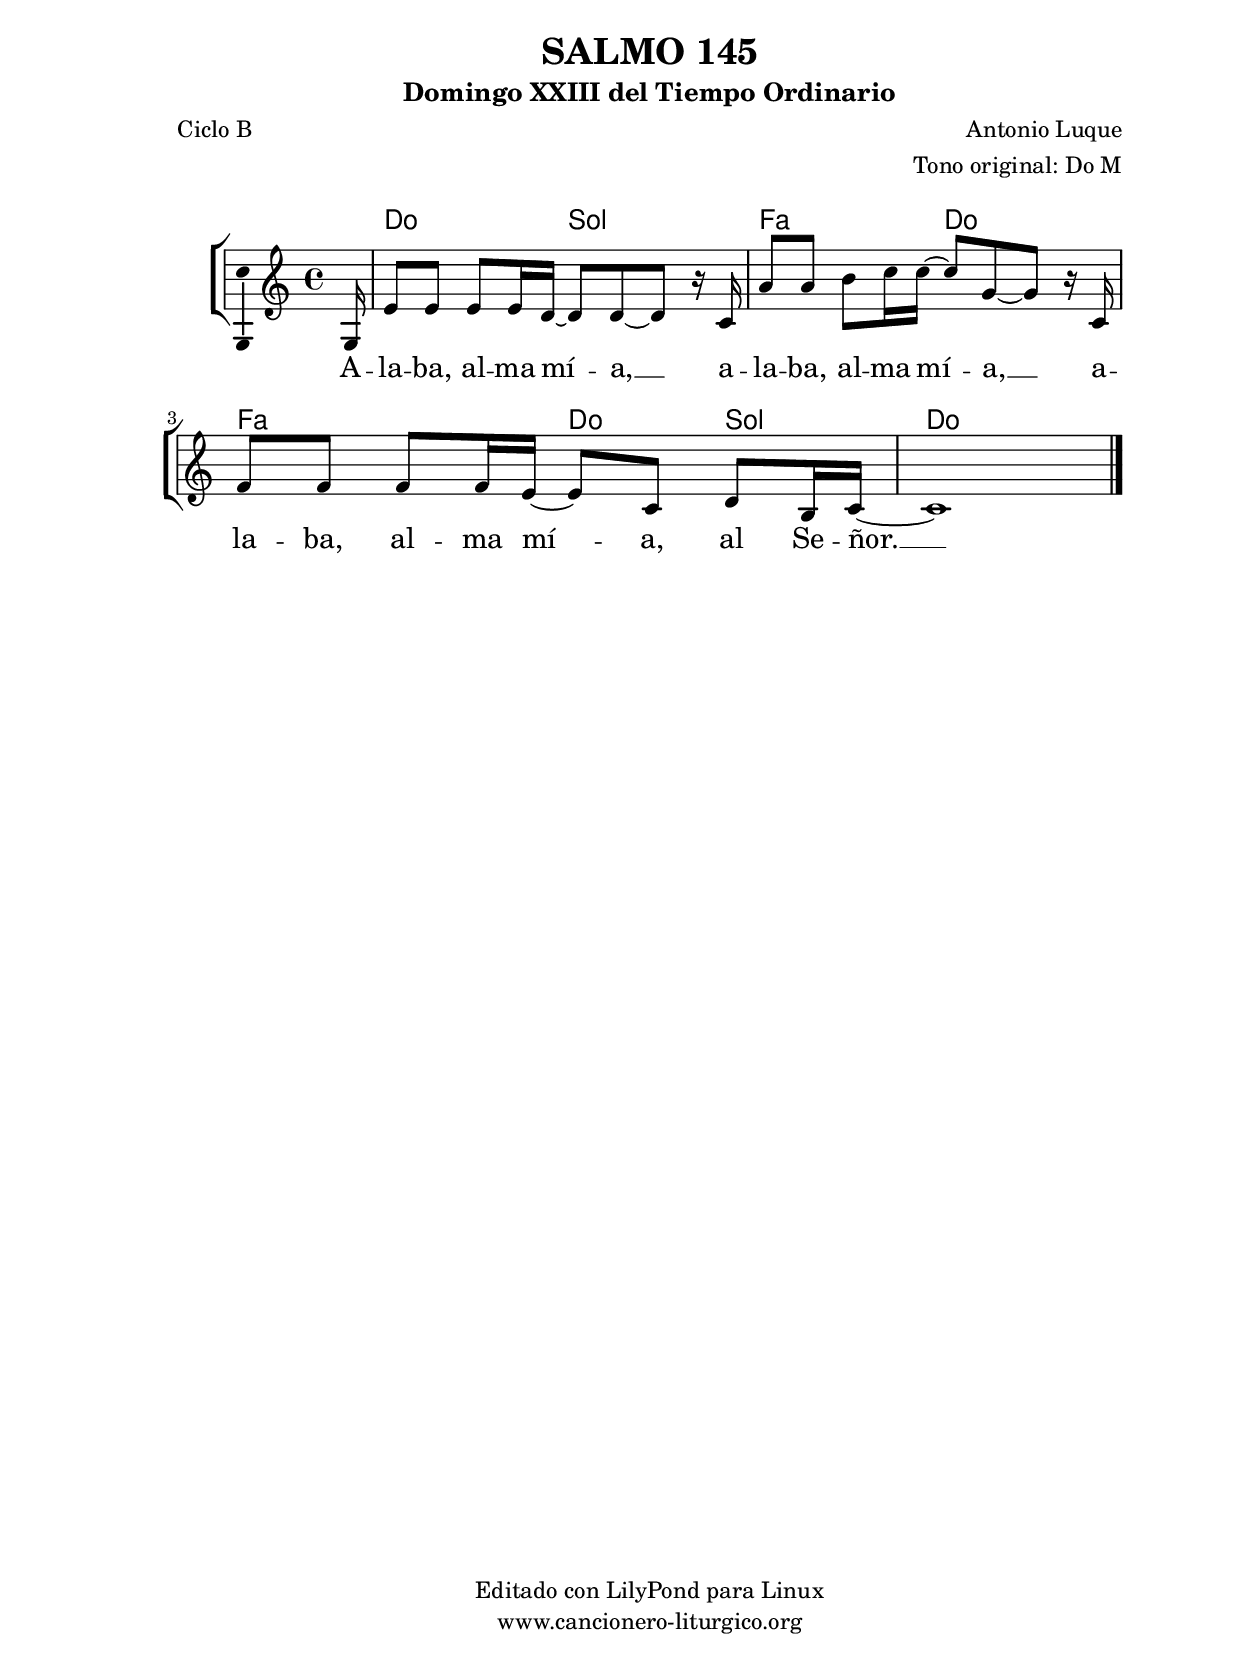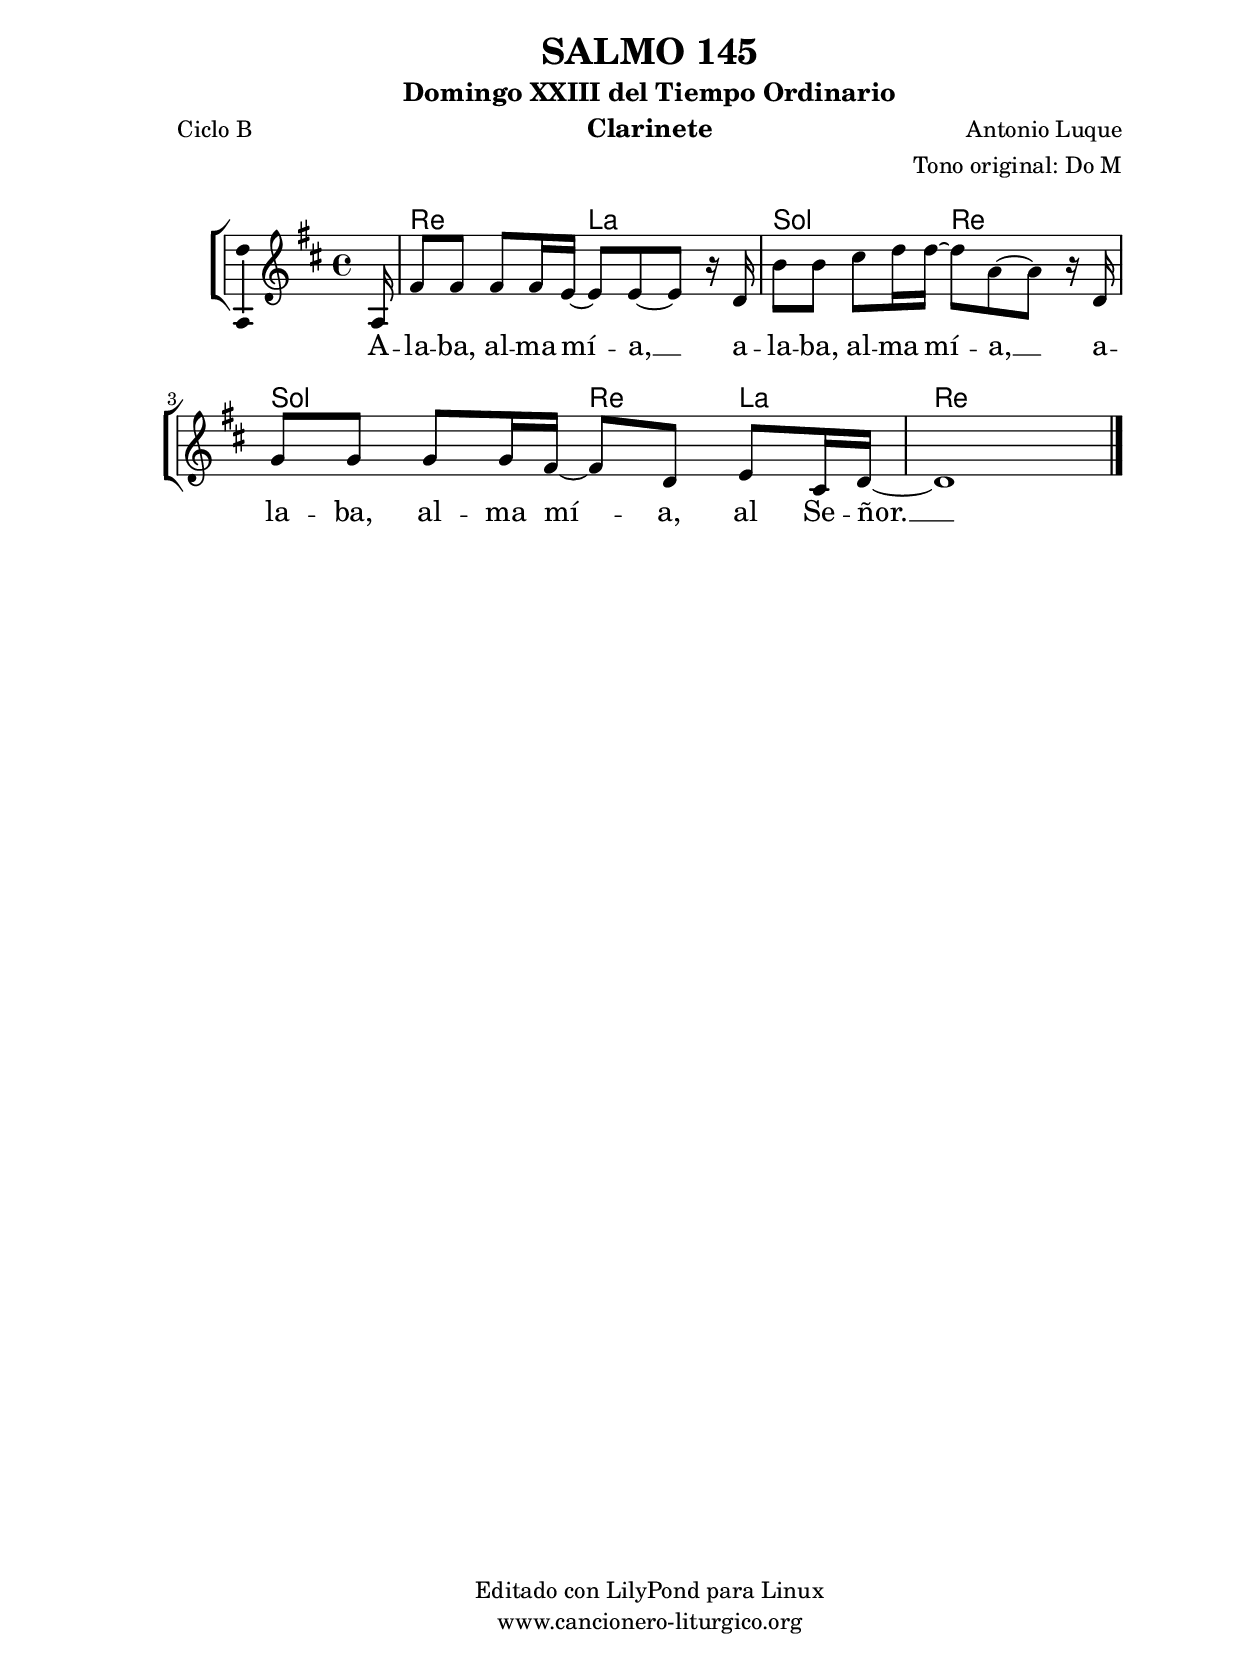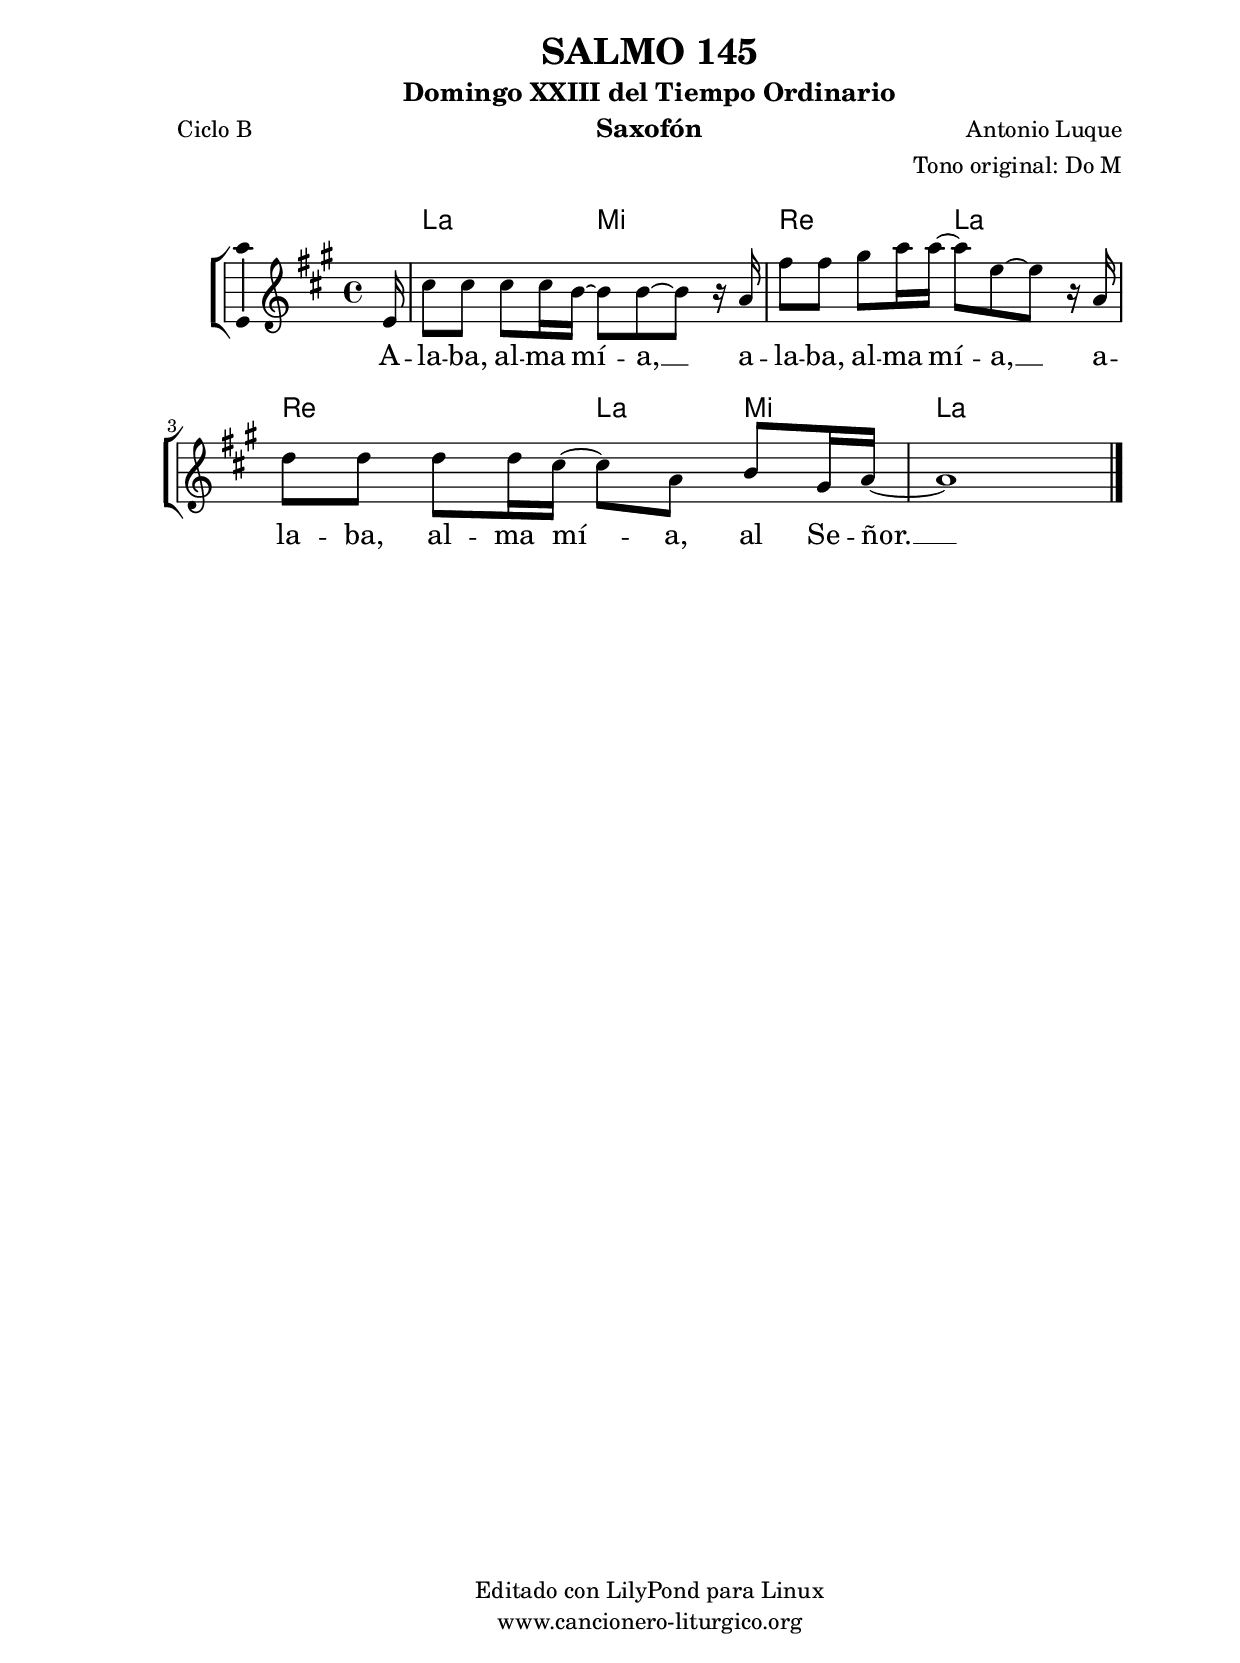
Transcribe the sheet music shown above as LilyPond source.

%
%para convertir .midi en .wav:
%timidity filename.midi -Ow -o finename.wav
%
%
%Para convertir de .wav a .mp3:
%lame -h -m j filename.wav
%
%
%para escuchar el midi:
%timidity nombrefichero.midi
%


%versión de lilypond para la que se ha escrito esta partitura:
\version "2.16.0"

	%Tamaño papel
	#(set-default-paper-size "a4")
	%Tamaño partitura
	#(set-global-staff-size 20)
	%No responde al pulsar sobre una nota
	#(ly:set-option 'point-and-click #f)

%parámetros del encabezamiento:
\header {
	title = "SALMO 145"
	subtitle = "Domingo XXIII del Tiempo Ordinario"
	composer = "Antonio Luque"
	poet = "Ciclo B"
	meter = ""
	arranger = "Tono original: Do M"
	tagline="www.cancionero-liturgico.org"
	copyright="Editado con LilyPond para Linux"
	tiempo = "Ordinario"
	usos = "Salmo"
	letra = "Alaba, alma mía, alaba, alma mía, alaba, alma mía, al Señor."
	}

%parámetros asociados al papel:
\paper  {
	oddHeaderMarkup = \markup {\fill-line { \on-the-fly #not-first-page \fromproperty #'header:title \on-the-fly #not-first-page \fromproperty #'header:composer }}
	evenHeaderMarkup = \markup {\fill-line { \fromproperty #'header:composer \fromproperty #'header:title }}
	#(set-paper-size "a4")
	print-page-number = ##f
	first-page-number = 1
	print-first-page-number = ##f
%	head-separation = 3.0 \cm
	top-margin = 2.0 \cm
	bottom-margin = 0.5\cm
%%%	bottom-margin = -1.0\cm
	left-margin = 3.0 \cm
	line-width = 16.0 \cm 
	indent = 8\mm
	interscoreline = 2.\mm
	between-system-space = 15\mm
%	para que las partituras no llenen la hoja:
	ragged-bottom = ##t
%	idem para la última hoja:
	ragged-last-bottom = ##f
%	para que las partituras llenen el ancho del papel:
	ragged-last = ##f
	after-title-space = 2.5 \cm
%page-count=1
%system-count=8

	%Flexible Vertical Spacing
%	markup-markup-spacing =
%	#'((basic-distance . 15) (minimum-distance . 15) (padding . 3))
	markup-system-spacing =
	#'((basic-distance . 15) (minimum-distance . 15) (padding . 3))
	system-system-spacing =
	#'((basic-distance . 15) (minimum-distance . 15) (padding . 3))
	score-system-spacing =
	#'((basic-distance . 15) (minimum-distance . 15) (padding . 5))
%	top-system-spacing = % header
%	#'((basic-distance . 8) (minimum-distance . 0) (padding . 3))
%	top-markup-spacing =
%	#'((basic-distance . 20) (minimum-distance . 20) (padding . 3))
	last-bottom-spacing = % footer
	#'((basic-distance . 5) (minimum-distance . 5) (padding . 3))
%	score-markup-spacing =
%	#'((basic-distance . 16) (minimum-distance . 13) (padding . 3))

	}


%parámetros que afectan a toda la partitura:
global =  {
	%clave de sol (G):
	\clef G
	%armadura:
%	\transpose d ees
	\key c \major
	\tempo 4=80
	\set Score.tempoHideNote = ##t
	}


acordes = {
	\italianChords
	\chordmode {
%	\transpose d ees
{

s16
c2 g f c f c4 g c1

	}
	}
}

melodia = 
%	\transpose d ees
{
	\relative c'{

\time 4/4

\partial16
g16
e'8 e e e16 d~d8 d~d r16 c16
a'8 a b c16 c~c8 g~g r16 c,16
f8 f f f16 e~e8 c d b16 c~
c1

	\bar "|."
	}
	}


texto = \lyricmode {
A -- la -- ba, al -- ma mí -- a, __
a -- la -- ba, al -- ma mí -- a, __
a -- la -- ba, al -- ma mí -- a,
al Se -- ñor. __
	}


acordesStaff = \context ChordNames = acordesStaff <<
	\set chordChanges = ##t
	\acordes
	>>


vozStaff = \context Voice = vozStaff
\with {\consists "Ambitus_engraver"}
<<
%	\set Staff.instrumentName = ""
%	\set Staff.shortInstrumentName = ""
%	\set Staff.midiInstrument = #"clarinet"
%	\set Staff.midiInstrument = #"cello"
%	\set Staff.midiInstrument = #"flute"
	\set Staff.midiInstrument = #"electric guitar (jazz)"
%	\set Staff.midiInstrument = #"english horn"
%	\set Staff.midiInstrument = #"violin"
%	\set Staff.midiInstrument = #"glockenspiel"
	\set Staff.midiMinimumVolume = #0.7
	\set Staff.midiMaximumVolume = #0.9
	\global
	\melodia
	>>


textoStaff = \context Lyrics = textoStaff <<
	\lyricsto vozStaff \texto
	>>

\book {
	\score {
		\context ChoirStaff {
			\override StaffGroup.SystemStartBracket #'collapse-height = #1
			\override Score.SystemStartBar #'collapse-height = #1
			<<
			\acordesStaff
			\vozStaff
			\textoStaff
			>>
			}
		\layout {
	    		\context {
				\Lyrics
				\override LyricText #'font-size = #2
				}
	   		 \context {
				\Score
				%fontSize = #3
				\override StaffSymbol #'staff-space = #(magstep +3)
				%\override Beam #'thickness = #0.55
				%\override SpacingSpanner #'spacing-increment = #1.0
				%\override Slur #'height-limit = #1.5
				}
			}
		}
	\score {
		\unfoldRepeats
		\context ChoirStaff {
			<<
			\acordesStaff
			\vozStaff
			>>
			}
		\midi {
	  		\context {
	  			\Score
				tempoWholesPerMinute = #(ly:make-moment 70 4)
				}
			}
		}
	}

%Partitura para clarinete
#(define output-suffix "C")
\book {
	\header{
		instrument = "Clarinete"
		}
	\score {
		\context ChoirStaff {
			\override StaffGroup.SystemStartBracket #'collapse-height = #1
			\override Score.SystemStartBar #'collapse-height = #1
\transpose c d
			<<
			\acordesStaff
			\vozStaff
			\textoStaff
			>>
			}
		\layout {
	    		\context {
				\Lyrics
				\override LyricText #'font-size = #2
				}
	   		 \context {
				\Score
				%fontSize = #3
				\override StaffSymbol #'staff-space = #(magstep +3)
				%\override Beam #'thickness = #0.55
				%\override SpacingSpanner #'spacing-increment = #1.0
				%\override Slur #'height-limit = #1.5
				}
			}
		}
	}

%Partitura para saxofón
#(define output-suffix "S")
\book {
	\header{
		instrument = "Saxofón"
		}
	\score {
		\context ChoirStaff {
			\override StaffGroup.SystemStartBracket #'collapse-height = #1
			\override Score.SystemStartBar #'collapse-height = #1
\transpose c a
			<<
			\acordesStaff
			\vozStaff
			\textoStaff
			>>
			}
		\layout {
	    		\context {
				\Lyrics
				\override LyricText #'font-size = #2
				}
	   		 \context {
				\Score
				%fontSize = #3
				\override StaffSymbol #'staff-space = #(magstep +3)
				%\override Beam #'thickness = #0.55
				%\override SpacingSpanner #'spacing-increment = #1.0
				%\override Slur #'height-limit = #1.5
				}
			}
		}
	}

